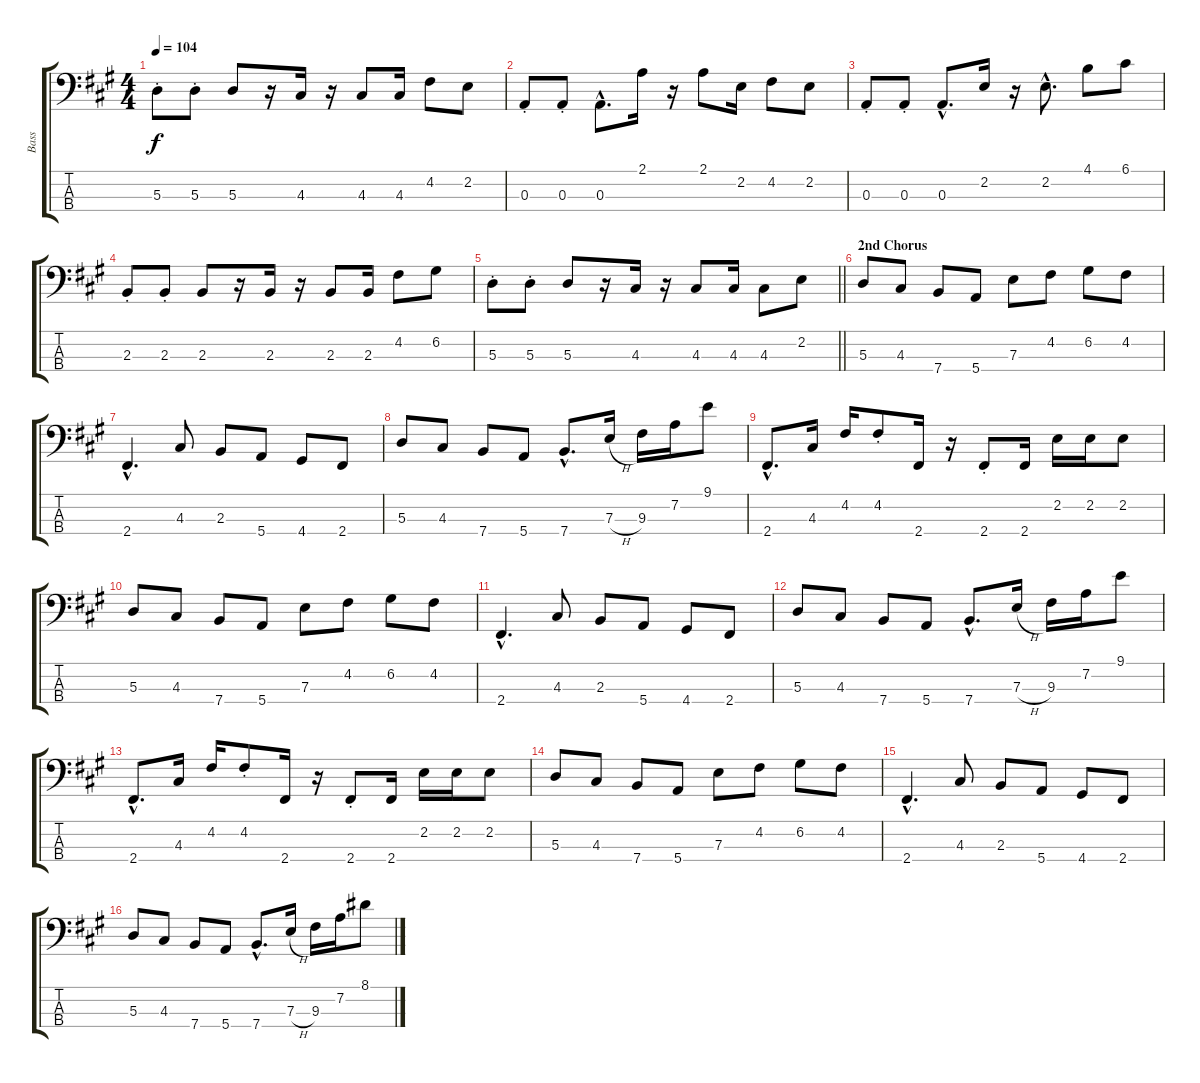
\track ("Bass" "Bass") {instrument electricbassfinger}
\staff {score tabs}
\tuning (G2 D2 A1 E1) {hide}
\ts (4 4)
\tempo 104
\clef f4
\ks a
5.3{st}.8{dy f} 5.3{st}.8 5.3.8 r.16 4.3.16 r.16 4.3.8 4.3.16 4.2.8 2.2.8 |
0.3{st}.8 0.3{st}.8 0.3{hac}.8{d} 2.1.16 r.16 2.1.8 2.2.16 4.2.8 2.2.8 |
0.3{st}.8 0.3{st}.8 0.3{hac}.8{d} 2.2.16 r.16 2.2{hac}.8{d} 4.1.8 6.1.8 |
2.3{st}.8 2.3{st}.8 2.3.8 r.16 2.3.16 r.16 2.3.8 2.3.16 4.2.8 6.2.8 |
\barLineRight lightlight
5.3{st}.8 5.3{st}.8 5.3.8 r.16 4.3.16 r.16 4.3.8 4.3.16 4.3.8 2.2.8 |
\section ("" "2nd Chorus")
5.3.8 4.3.8 7.4.8 5.4.8 7.3.8 4.2.8 6.2.8 4.2.8 |
2.4{hac}.4{d} 4.3.8 2.3.8 5.4.8 4.4.8 2.4.8 |
5.3.8 4.3.8 7.4.8 5.4.8 7.4{hac}.8{d} 7.3{h}.16 9.3.16 7.2.16 9.1.8 |
2.4{hac}.8{d} 4.3.16 4.2.16 4.2{st}.8 2.4.16 r.16 2.4{st}.8 2.4.16 2.2.16 2.2.16 2.2.8 |
5.3.8 4.3.8 7.4.8 5.4.8 7.3.8 4.2.8 6.2.8 4.2.8 |
2.4{hac}.4{d} 4.3.8 2.3.8 5.4.8 4.4.8 2.4.8 |
5.3.8 4.3.8 7.4.8 5.4.8 7.4{hac}.8{d} 7.3{h}.16 9.3.16 7.2.16 9.1.8 |
2.4{hac}.8{d} 4.3.16 4.2.16 4.2{st}.8 2.4.16 r.16 2.4{st}.8 2.4.16 2.2.16 2.2.16 2.2.8 |
5.3.8 4.3.8 7.4.8 5.4.8 7.3.8 4.2.8 6.2.8 4.2.8 |
2.4{hac}.4{d} 4.3.8 2.3.8 5.4.8 4.4.8 2.4.8 |
5.3.8 4.3.8 7.4.8 5.4.8 7.4{hac}.8{d} 7.3{h}.16 9.3.16 7.2.16 8.1.8
